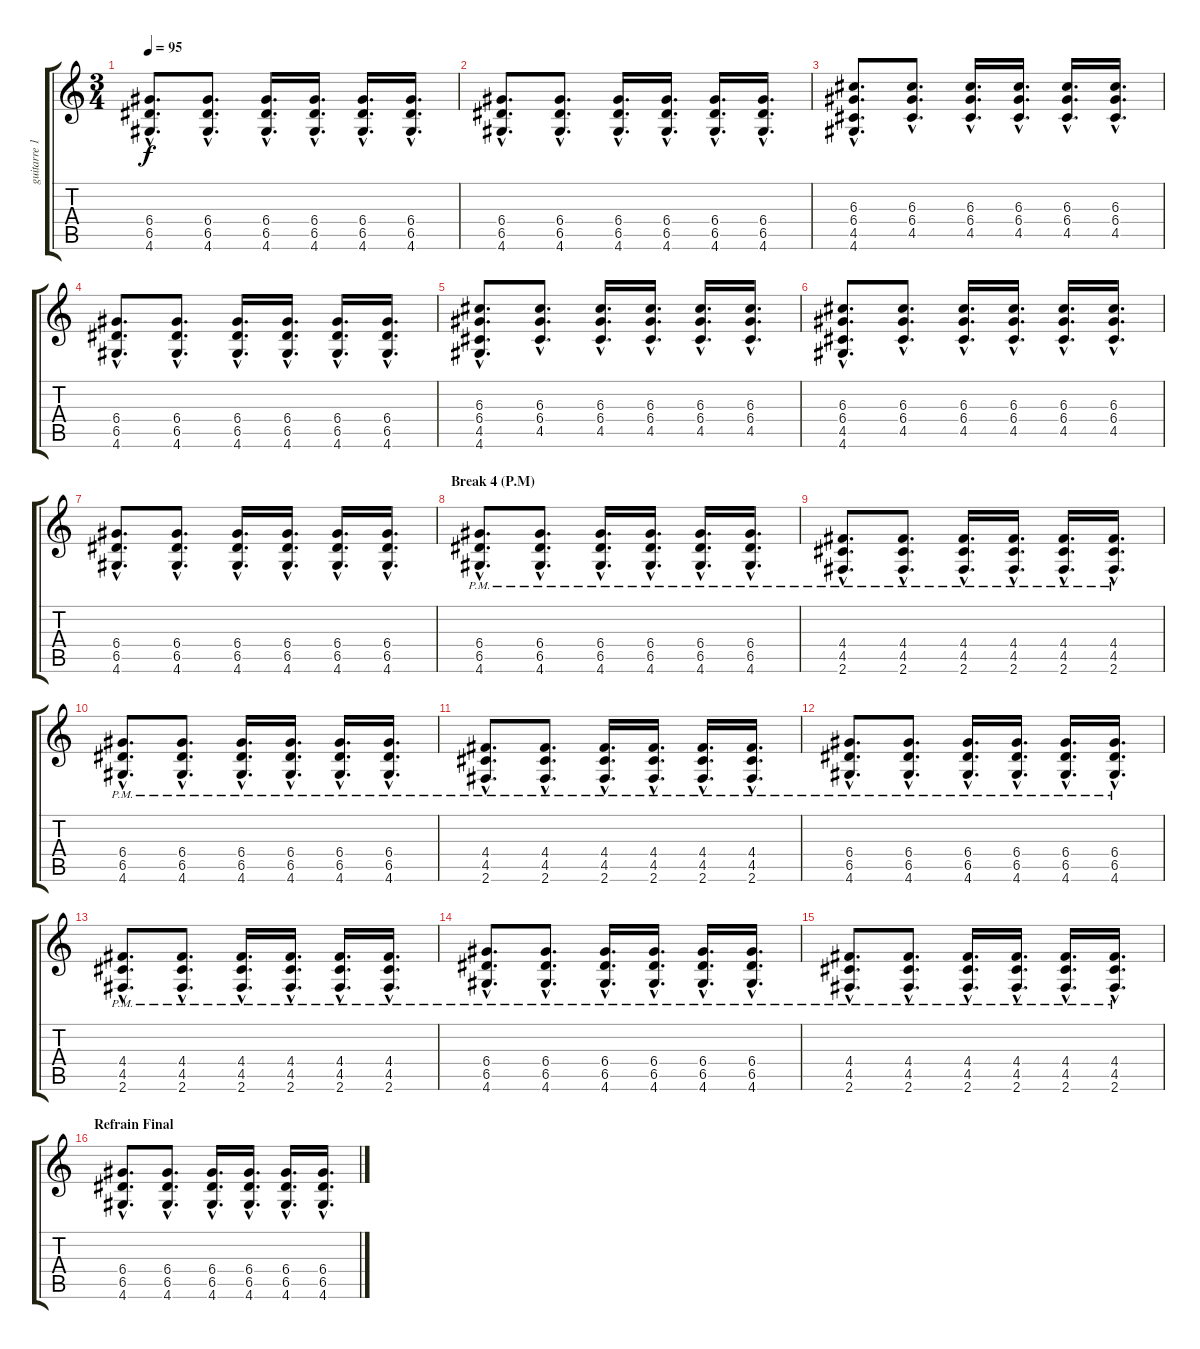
\track ("guitarre 1" "guitarre 1") {instrument acousticguitarsteel}
\staff {score tabs}
\tuning (E4 B3 G3 D3 A2 E2) {hide}
\ts (3 4)
\tempo 95
\clef g2
\ks c
(6.4{hac} 6.5{hac} 4.6{hac}).8{d dy f} (6.4{hac} 6.5{hac} 4.6{hac}).8{d} (6.4{hac} 6.5{hac} 4.6{hac}).16{d} (6.4{hac} 6.5{hac} 4.6{hac}).16{d} (6.4{hac} 6.5{hac} 4.6{hac}).16{d} (6.4{hac} 6.5{hac} 4.6{hac}).16{d} |
(6.4{hac} 6.5{hac} 4.6{hac}).8{d} (6.4{hac} 6.5{hac} 4.6{hac}).8{d} (6.4{hac} 6.5{hac} 4.6{hac}).16{d} (6.4{hac} 6.5{hac} 4.6{hac}).16{d} (6.4{hac} 6.5{hac} 4.6{hac}).16{d} (6.4{hac} 6.5{hac} 4.6{hac}).16{d} |
(6.3{hac} 6.4{hac} 4.5{hac} 4.6{hac}).8{d} (6.3{hac} 6.4{hac} 4.5{hac}).8{d} (6.3{hac} 6.4{hac} 4.5{hac}).16{d} (6.3{hac} 6.4{hac} 4.5{hac}).16{d} (6.3{hac} 6.4{hac} 4.5{hac}).16{d} (6.3{hac} 6.4{hac} 4.5{hac}).16{d} |
(6.4{hac} 6.5{hac} 4.6{hac}).8{d} (6.4{hac} 6.5{hac} 4.6{hac}).8{d} (6.4{hac} 6.5{hac} 4.6{hac}).16{d} (6.4{hac} 6.5{hac} 4.6{hac}).16{d} (6.4{hac} 6.5{hac} 4.6{hac}).16{d} (6.4{hac} 6.5{hac} 4.6{hac}).16{d} |
(6.3{hac} 6.4{hac} 4.5{hac} 4.6{hac}).8{d} (6.3{hac} 6.4{hac} 4.5{hac}).8{d} (6.3{hac} 6.4{hac} 4.5{hac}).16{d} (6.3{hac} 6.4{hac} 4.5{hac}).16{d} (6.3{hac} 6.4{hac} 4.5{hac}).16{d} (6.3{hac} 6.4{hac} 4.5{hac}).16{d} |
(6.3{hac} 6.4{hac} 4.5{hac} 4.6{hac}).8{d} (6.3{hac} 6.4{hac} 4.5{hac}).8{d} (6.3{hac} 6.4{hac} 4.5{hac}).16{d} (6.3{hac} 6.4{hac} 4.5{hac}).16{d} (6.3{hac} 6.4{hac} 4.5{hac}).16{d} (6.3{hac} 6.4{hac} 4.5{hac}).16{d} |
(6.4{hac} 6.5{hac} 4.6{hac}).8{d} (6.4{hac} 6.5{hac} 4.6{hac}).8{d} (6.4{hac} 6.5{hac} 4.6{hac}).16{d} (6.4{hac} 6.5{hac} 4.6{hac}).16{d} (6.4{hac} 6.5{hac} 4.6{hac}).16{d} (6.4{hac} 6.5{hac} 4.6{hac}).16{d} |
\section ("" "Break 4 (P.M)")
(6.4{hac} 6.5{hac pm} 4.6{hac}).8{d volume 10} (6.4{hac} 6.5{hac pm} 4.6{hac}).8{d} (6.4{hac} 6.5{hac pm} 4.6{hac}).16{d} (6.4{hac} 6.5{hac pm} 4.6{hac}).16{d} (6.4{hac} 6.5{hac pm} 4.6{hac}).16{d} (6.4{hac} 6.5{hac pm} 4.6{hac}).16{d} |
(4.4{hac} 4.5{hac pm} 2.6{hac}).8{d} (4.4{hac} 4.5{hac pm} 2.6{hac}).8{d} (4.4{hac} 4.5{hac pm} 2.6{hac}).16{d} (4.4{hac} 4.5{hac pm} 2.6{hac}).16{d} (4.4{hac} 4.5{hac pm} 2.6{hac}).16{d} (4.4{hac} 4.5{hac pm} 2.6{hac}).16{d} |
(6.4{hac} 6.5{hac pm} 4.6{hac}).8{d volume 10} (6.4{hac} 6.5{hac pm} 4.6{hac}).8{d} (6.4{hac} 6.5{hac pm} 4.6{hac}).16{d} (6.4{hac} 6.5{hac pm} 4.6{hac}).16{d} (6.4{hac} 6.5{hac pm} 4.6{hac}).16{d} (6.4{hac} 6.5{hac pm} 4.6{hac}).16{d} |
(4.4{hac} 4.5{hac pm} 2.6{hac}).8{d} (4.4{hac} 4.5{hac pm} 2.6{hac}).8{d} (4.4{hac} 4.5{hac pm} 2.6{hac}).16{d} (4.4{hac} 4.5{hac pm} 2.6{hac}).16{d} (4.4{hac} 4.5{hac pm} 2.6{hac}).16{d} (4.4{hac} 4.5{hac pm} 2.6{hac}).16{d} |
(6.4{hac} 6.5{hac pm} 4.6{hac}).8{d volume 10} (6.4{hac} 6.5{hac pm} 4.6{hac}).8{d} (6.4{hac} 6.5{hac pm} 4.6{hac}).16{d} (6.4{hac} 6.5{hac pm} 4.6{hac}).16{d} (6.4{hac} 6.5{hac pm} 4.6{hac}).16{d} (6.4{hac} 6.5{hac pm} 4.6{hac}).16{d} |
(4.4{hac} 4.5{hac pm} 2.6{hac}).8{d} (4.4{hac} 4.5{hac pm} 2.6{hac}).8{d} (4.4{hac} 4.5{hac pm} 2.6{hac}).16{d} (4.4{hac} 4.5{hac pm} 2.6{hac}).16{d} (4.4{hac} 4.5{hac pm} 2.6{hac}).16{d} (4.4{hac} 4.5{hac pm} 2.6{hac}).16{d} |
(6.4{hac} 6.5{hac pm} 4.6{hac}).8{d volume 10} (6.4{hac} 6.5{hac pm} 4.6{hac}).8{d} (6.4{hac} 6.5{hac pm} 4.6{hac}).16{d} (6.4{hac} 6.5{hac pm} 4.6{hac}).16{d} (6.4{hac} 6.5{hac pm} 4.6{hac}).16{d} (6.4{hac} 6.5{hac pm} 4.6{hac}).16{d} |
(4.4{hac} 4.5{hac pm} 2.6{hac}).8{d} (4.4{hac} 4.5{hac pm} 2.6{hac}).8{d} (4.4{hac} 4.5{hac pm} 2.6{hac}).16{d} (4.4{hac} 4.5{hac pm} 2.6{hac}).16{d} (4.4{hac} 4.5{hac pm} 2.6{hac}).16{d} (4.4{hac} 4.5{hac pm} 2.6{hac}).16{d} |
\section ("" "Refrain Final")
(6.4{hac} 6.5{hac} 4.6{hac}).8{d} (6.4{hac} 6.5{hac} 4.6{hac}).8{d} (6.4{hac} 6.5{hac} 4.6{hac}).16{d} (6.4{hac} 6.5{hac} 4.6{hac}).16{d} (6.4{hac} 6.5{hac} 4.6{hac}).16{d} (6.4{hac} 6.5{hac} 4.6{hac}).16{d}
